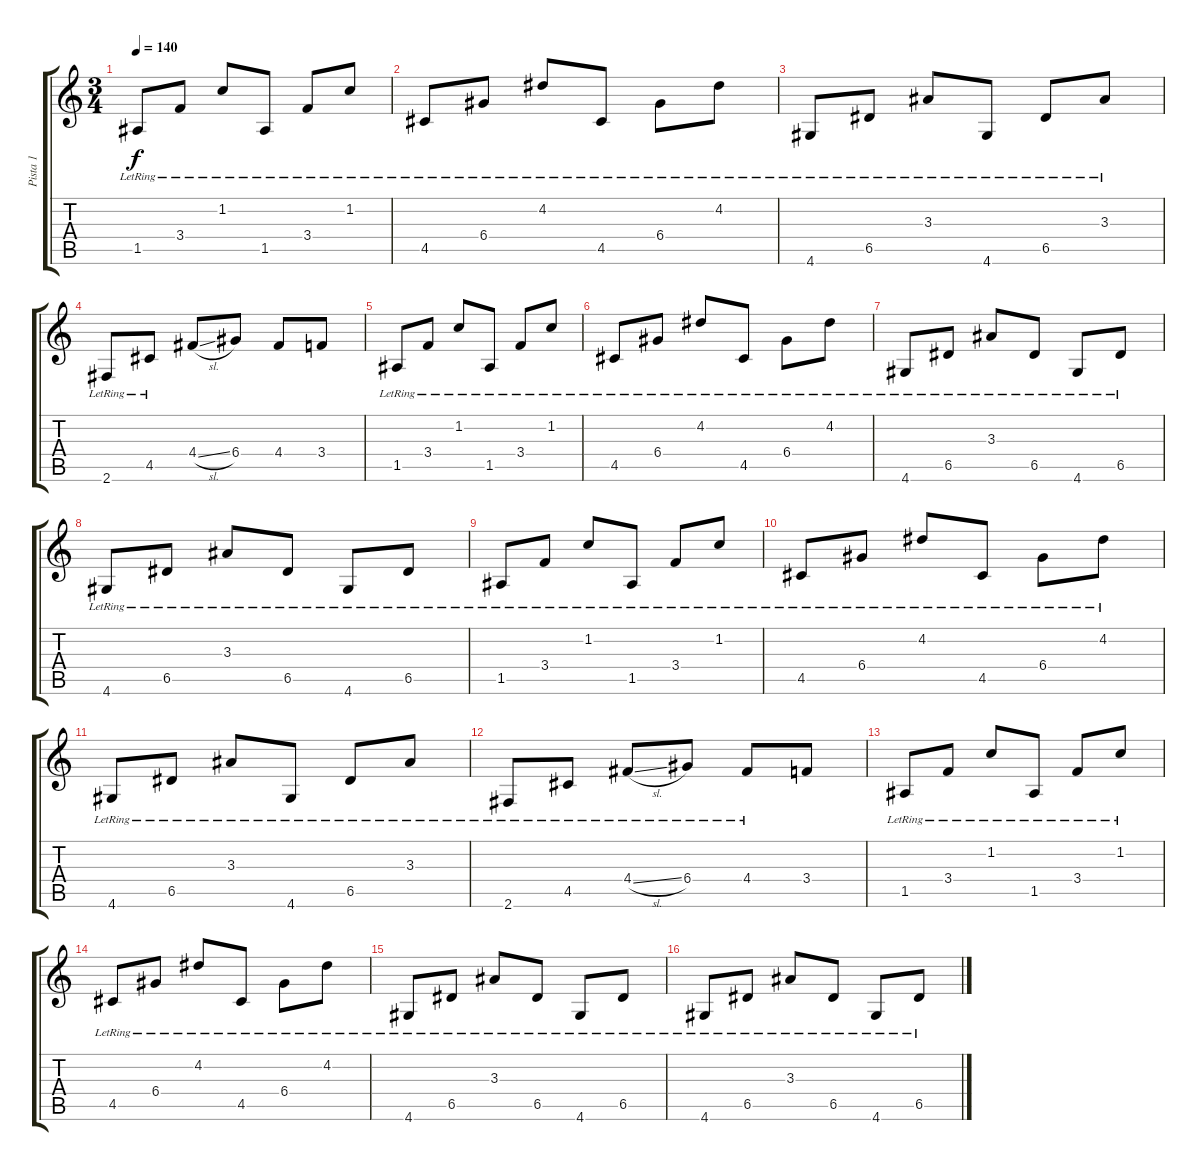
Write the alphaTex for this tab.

\track ("Pista 1" "Pista 1") {instrument acousticguitarsteel}
\staff {score tabs}
\tuning (E4 B3 G3 D3 A2 E2) {hide}
\ts (3 4)
\tempo 140
\clef g2
\ks c
1.5{lr}.8{dy f} 3.4{lr}.8 1.2{lr}.8 1.5{lr}.8 3.4{lr}.8 1.2{lr}.8 |
4.5{lr}.8 6.4{lr}.8 4.2{lr}.8 4.5{lr}.8 6.4{lr}.8 4.2{lr}.8 |
4.6{lr}.8 6.5{lr}.8 3.3{lr}.8 4.6{lr}.8 6.5{lr}.8 3.3{lr}.8 |
2.6{lr}.8 4.5{lr}.8 4.4{sl}.8 6.4.8 4.4.8 3.4.8 |
1.5{lr}.8 3.4{lr}.8 1.2{lr}.8 1.5{lr}.8 3.4{lr}.8 1.2{lr}.8 |
4.5{lr}.8 6.4{lr}.8 4.2{lr}.8 4.5{lr}.8 6.4{lr}.8 4.2{lr}.8 |
4.6{lr}.8 6.5{lr}.8 3.3{lr}.8 6.5{lr}.8 4.6{lr}.8 6.5{lr}.8 |
4.6{lr}.8 6.5{lr}.8 3.3{lr}.8 6.5{lr}.8 4.6{lr}.8 6.5{lr}.8 |
1.5{lr}.8 3.4{lr}.8 1.2{lr}.8 1.5{lr}.8 3.4{lr}.8 1.2{lr}.8 |
4.5{lr}.8 6.4{lr}.8 4.2{lr}.8 4.5{lr}.8 6.4{lr}.8 4.2{lr}.8 |
4.6{lr}.8 6.5{lr}.8 3.3{lr}.8 4.6{lr}.8 6.5{lr}.8 3.3{lr}.8 |
2.6{lr}.8 4.5{lr}.8 4.4{sl lr}.8 6.4{lr}.8 4.4{lr}.8 3.4.8 |
1.5{lr}.8 3.4{lr}.8 1.2{lr}.8 1.5{lr}.8 3.4{lr}.8 1.2{lr}.8 |
4.5{lr}.8 6.4{lr}.8 4.2{lr}.8 4.5{lr}.8 6.4{lr}.8 4.2{lr}.8 |
4.6{lr}.8 6.5{lr}.8 3.3{lr}.8 6.5{lr}.8 4.6{lr}.8 6.5{lr}.8 |
4.6{lr}.8 6.5{lr}.8 3.3{lr}.8 6.5{lr}.8 4.6{lr}.8 6.5{lr}.8
